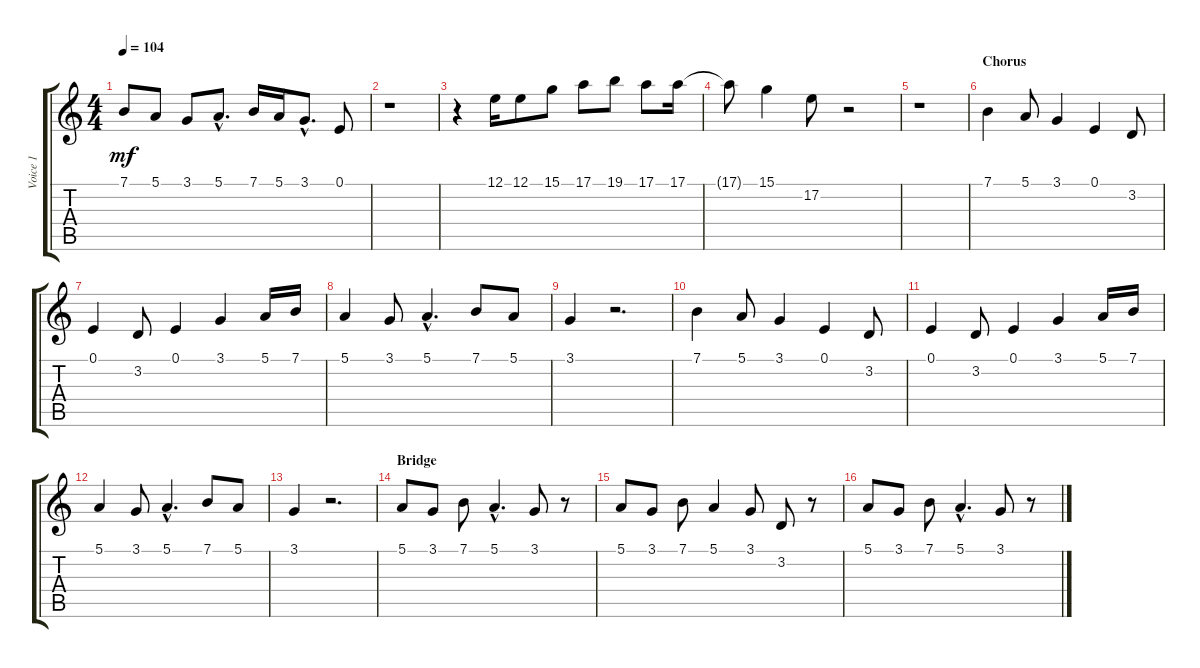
\track ("Voice 1" "Voice 1") {instrument lead2sawtooth}
\staff {score tabs}
\tuning (E4 B3 G3 D3 A2 E2) {hide}
\ts (4 4)
\tempo 104
\clef g2
\ks c
7.1.8{dy mf} 5.1.8 3.1.8 5.1{hac}.8{d} 7.1.16 5.1.16 3.1{hac}.8{d} 0.1.8 |
r.1 |
r.4 12.1.16 12.1.8 15.1.8 17.1.8 19.1.8 17.1.8 17.1.16 |
17.1{t}.8 15.1.4 17.2.8 r.2 |
r.1 |
\section ("" "Chorus")
7.1.4 5.1.8 3.1.4 0.1.4 3.2.8 |
0.1.4 3.2.8 0.1.4 3.1.4 5.1.16 7.1.16 |
5.1.4 3.1.8 5.1{hac}.4{d} 7.1.8 5.1.8 |
3.1.4 r.2{d} |
7.1.4 5.1.8 3.1.4 0.1.4 3.2.8 |
0.1.4 3.2.8 0.1.4 3.1.4 5.1.16 7.1.16 |
5.1.4 3.1.8 5.1{hac}.4{d} 7.1.8 5.1.8 |
3.1.4 r.2{d} |
\section ("" "Bridge")
5.1.8 3.1.8 7.1.8 5.1{hac}.4{d} 3.1.8 r.8 |
5.1.8 3.1.8 7.1.8 5.1.4 3.1.8 3.2.8 r.8 |
5.1.8 3.1.8 7.1.8 5.1{hac}.4{d} 3.1.8 r.8
